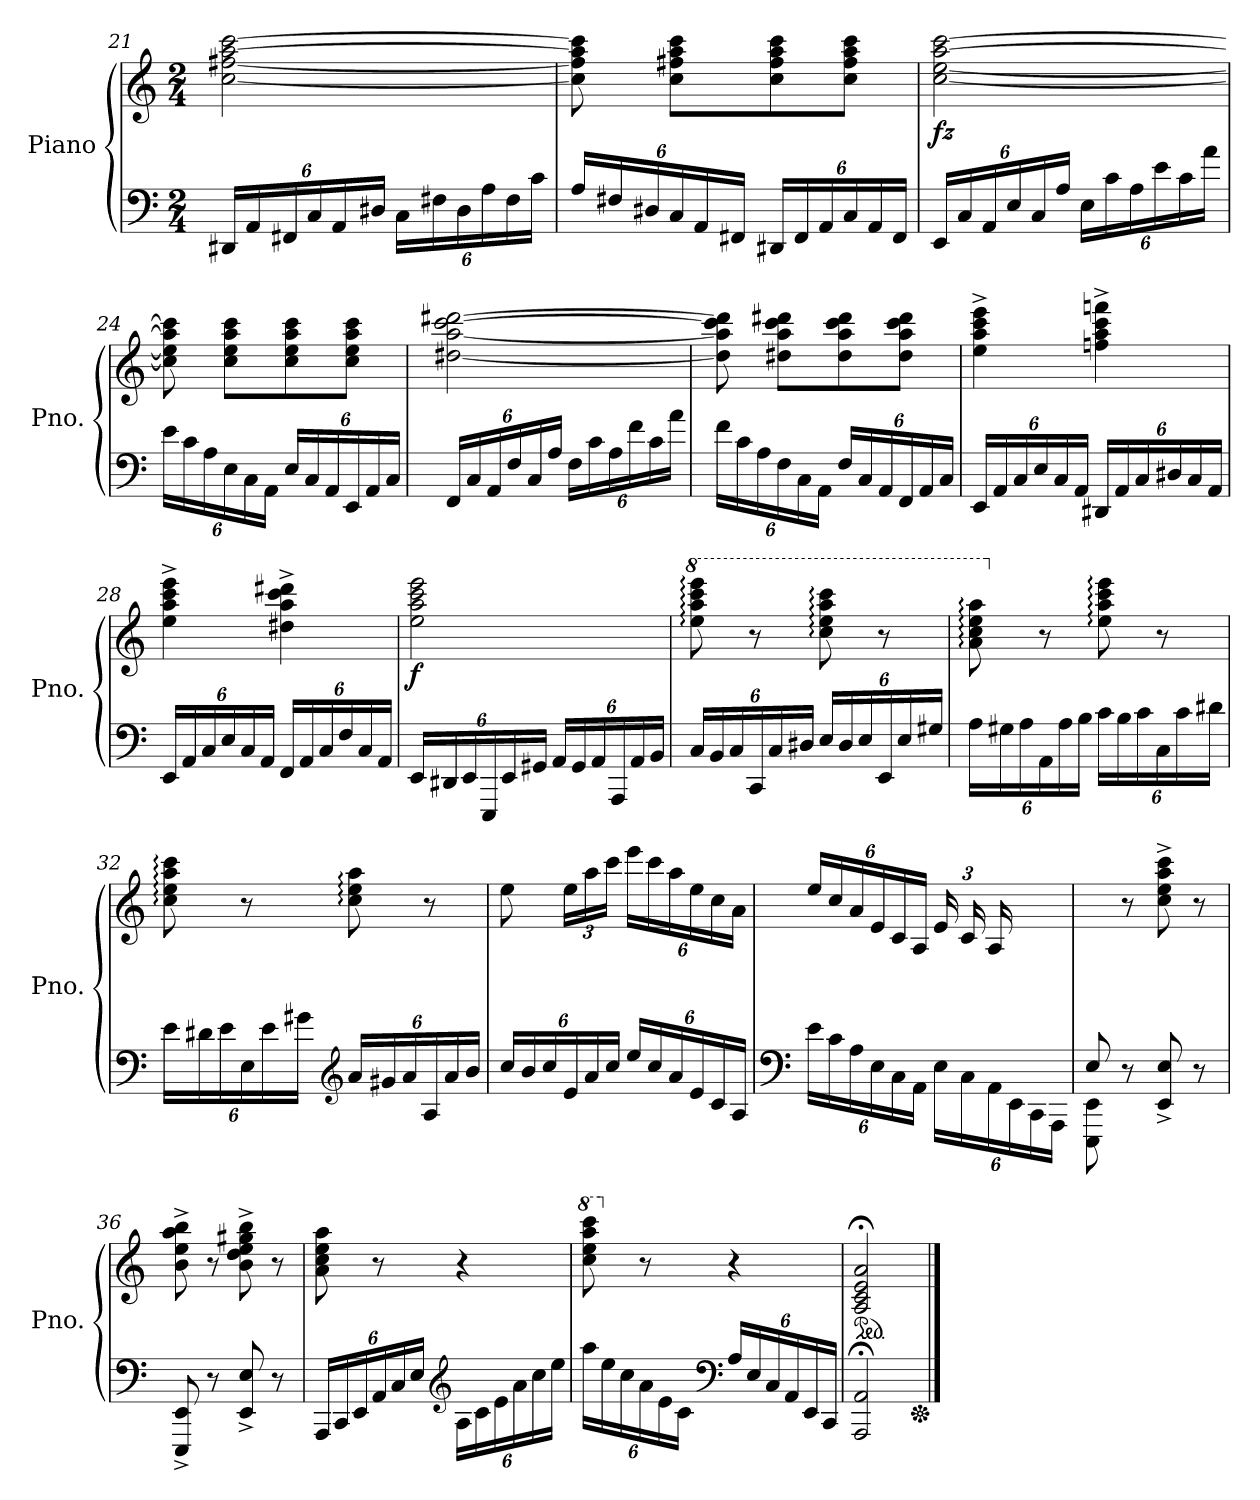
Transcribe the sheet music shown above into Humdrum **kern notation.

**kern	**kern	**dynam
*part1	*part1	*part1
*staff2	*staff1	*staff1/2
*I"Piano	*	*
*I'Pno.	*	*
*clefF4	*clefG2	*
*k[]	*k[]	*
*M2/4	*M2/4	*
*Xbrackettup	*	*
=21	=21	=21
24DD#X/LL	[2cc\ [2ff#X\ [2aa\ [2ccc\	.
24AA/	.	.
24FF#X/	.	.
24C/	.	.
24AA/	.	.
24D#X/JJ	.	.
24C\LL	.	.
24F#X\	.	.
24D#\	.	.
24A\	.	.
24F#\	.	.
24c\JJ	.	.
!!LO:LB:g=z
=22	=22	=22
24A/LL	8cc\] 8ff#\] 8aa\] 8ccc\]	.
24F#X/	.	.
24D#X/	.	.
24C/	8cc\ 8ff#X\ 8aa\ 8ccc\L	.
24AA/	.	.
24FF#X/JJ	.	.
24DD#X/LL	8cc\ 8ff#\ 8aa\ 8ccc\	.
24FF#/	.	.
24AA/	.	.
24C/	8cc\ 8ff#\ 8aa\ 8ccc\J	.
24AA/	.	.
24FF#/JJ	.	.
=23	=23	=23
!	!	!LO:DY:b
24EE/LL	[2cc\ [2ee\ [2aa\ [2ccc\	fz
24C/	.	.
24AA/	.	.
24E/	.	.
24C/	.	.
24A/JJ	.	.
24E\LL	.	.
24c\	.	.
24A\	.	.
24e\	.	.
24c\	.	.
24a\JJ	.	.
=24	=24	=24
24e\LL	8cc\] 8ee\] 8aa\] 8ccc\]	.
24c\	.	.
24A\	.	.
24E\	8cc\ 8ee\ 8aa\ 8ccc\L	.
24C\	.	.
24AA\JJ	.	.
24E/LL	8cc\ 8ee\ 8aa\ 8ccc\	.
24C/	.	.
24AA/	.	.
24EE/	8cc\ 8ee\ 8aa\ 8ccc\J	.
24AA/	.	.
24C/JJ	.	.
!!LO:LB:g=z
=25	=25	=25
24FF/LL	[2dd#X\ [2aa\ [2ccc\ [2ddd#X\	.
24C/	.	.
24AA/	.	.
24F/	.	.
24C/	.	.
24A/JJ	.	.
24F\LL	.	.
24c\	.	.
24A\	.	.
24f\	.	.
24c\	.	.
24a\JJ	.	.
=26	=26	=26
24f\LL	8dd#\] 8aa\] 8ccc\] 8ddd#\]	.
24c\	.	.
24A\	.	.
24F\	8dd#X\ 8aa\ 8ccc\ 8ddd#X\L	.
24C\	.	.
24AA\JJ	.	.
24F/LL	8dd#\ 8aa\ 8ccc\ 8ddd#\	.
24C/	.	.
24AA/	.	.
24FF/	8dd#\ 8aa\ 8ccc\ 8ddd#\J	.
24AA/	.	.
24C/JJ	.	.
=27	=27	=27
24EE/LL	4ee\^ 4aa\^ 4ccc\^ 4eee\^	.
24AA/	.	.
24C/	.	.
24E/	.	.
24C/	.	.
24AA/JJ	.	.
24DD#X/LL	4ffn\^ 4aa\^ 4ccc\^ 4fffn\^	.
24AA/	.	.
24C/	.	.
24D#X/	.	.
24C/	.	.
24AA/JJ	.	.
!!LO:LB:g=z
=28	=28	=28
24EE/LL	4ee\^ 4aa\^ 4ccc\^ 4eee\^	.
24AA/	.	.
24C/	.	.
24E/	.	.
24C/	.	.
24AA/JJ	.	.
24FF/LL	4dd#X\^ 4aa\^ 4ccc\^ 4ddd#X\^	.
24AA/	.	.
24C/	.	.
24F/	.	.
24C/	.	.
24AA/JJ	.	.
=29	=29	=29
!	!	!LO:DY:b
24EE/LL	2ee\ 2aa\ 2ccc\ 2eee\	f
24DD#X/	.	.
24EE/	.	.
24EEE/	.	.
24EE/	.	.
24GG#X/JJ	.	.
24AA/LL	.	.
24GG#/	.	.
24AA/	.	.
24AAA/	.	.
24AA/	.	.
24BB/JJ	.	.
=30	=30	=30
*	*8va	*
24C/LL	8eee\: 8aaa\: 8cccc\: 8eeee\:	.
24BB/	.	.
24C/	.	.
24CC/	8r	.
24C/	.	.
24D#X/JJ	.	.
24E/LL	8ccc\: 8eee\: 8aaa\: 8cccc\:	.
24D#/	.	.
24E/	.	.
24EE/	8r	.
24E/	.	.
24G#X/JJ	.	.
!!LO:LB:g=z
=31	=31	=31
24A\LL	8aa\: 8ccc\: 8eee\: 8aaa\:	.
24G#X\	.	.
24A\	.	.
*	*X8va	*
24AA\	8r	.
24A\	.	.
24B\JJ	.	.
24c\LL	8ee\: 8aa\: 8ccc\: 8eee\:	.
24B\	.	.
24c\	.	.
24C\	8r	.
24c\	.	.
24d#X\JJ	.	.
=32	=32	=32
24e\LL	8cc\: 8ee\: 8aa\: 8ccc\:	.
24d#X\	.	.
24e\	.	.
24E\	8r	.
24e\	.	.
24g#X\JJ	.	.
*clefG2	*	*
24a/LL	8cc\: 8ee\: 8aa\:	.
24g#X/	.	.
24a/	.	.
24A/	8r	.
24a/	.	.
24b/JJ	.	.
!!LO:LB:g=z
=33	=33	=33
24cc/LL	8ee\	.
24b/	.	.
24cc/	.	.
*	*Xbrackettup	*
24e/	24ee\LL	.
24a/	24aa\	.
24cc/JJ	24ccc\JJ	.
24ee/LL	24eee\LL	.
24cc/	24ccc\	.
24a/	24aa\	.
24e/	24ee\	.
24c/	24cc\	.
24A/JJ	24a\JJ	.
=34	=34	=34
*clefF4	*	*
*^	*	*
4.ryy	24e\LL	24ee/LL	.
.	24c\	24cc/	.
.	24A\	24a/	.
.	24E\	24e/	.
.	24C\	24c/	.
.	24AA\JJ	24A/JJ	.
.	24E\LL	24e/LL	.
.	24C\	24c/	.
.	24AA\	24A/	.
24E/	24EE\	8ryy	.
24C/	24CC\	.	.
24AA/JJ	24AAA\JJ	.	.
=35	=35	=35	=35
8E/	8EEE\ 8EE\	8ryy	.
4.ryy	8r	8r	.
.	8EE/^ 8E/^	8cc\^ 8ee\^ 8aa\^ 8ccc\^	.
.	8r	8r	.
*v	*v	*	*
=36	=36	=36
8EEE/^ 8EE/^	8b\^ 8ee\^ 8aa\^ 8bb\^	.
8r	8r	.
8EE/^ 8E/^	8b\^ 8dd\^ 8ee\^ 8gg#X\^ 8bb\^	.
8r	8r	.
!!LO:LB:g=z
=37	=37	=37
24AAA/LL	8a\ 8cc\ 8ee\ 8aa\	.
24CC/	.	.
24EE/	.	.
24AA/	8r	.
24C/	.	.
24E/JJ	.	.
*clefG2	*	*
24A\LL	4r	.
24c\	.	.
24e\	.	.
24a\	.	.
24cc\	.	.
24ee\JJ	.	.
=38	=38	=38
*	*8va	*
24aa\LL	8ccc\ 8eee\ 8aaa\ 8cccc\	.
24ee\	.	.
24cc\	.	.
*	*X8va	*
24a\	8r	.
24e\	.	.
24c\JJ	.	.
*clefF4	*	*
24A/LL	4r	.
24E/	.	.
24C/	.	.
24AA/	.	.
24EE/	.	.
24CC/JJ	.	.
=39	=39	=39
*	*ped	*
2AAA/; 2AA/;	2A/;< 2c/;< 2e/;< 2a/;<	.
*Xped	*	*
==	==	==
*-	*-	*-
